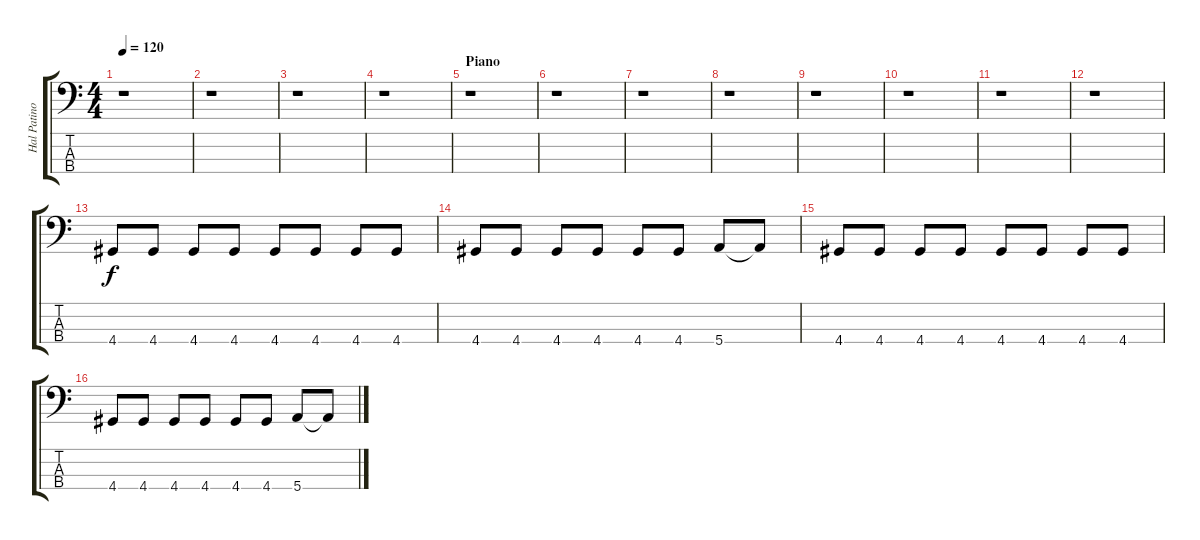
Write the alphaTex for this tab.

\track ("Hal Patino" "Hal Patino") {instrument electricbassfinger}
\staff {score tabs}
\tuning (G2 D2 A1 E1) {hide}
\ts (4 4)
\tempo 120
\clef f4
\ks c
r.1{dy f instrument electricbassfinger} |
r.1 |
r.1 |
r.1 |
\section ("" "Piano")
r.1 |
r.1 |
r.1 |
r.1 |
r.1 |
r.1 |
r.1 |
r.1 |
4.4.8 4.4.8 4.4.8 4.4.8 4.4.8 4.4.8 4.4.8 4.4.8 |
4.4.8 4.4.8 4.4.8 4.4.8 4.4.8 4.4.8 5.4.8 5.4{t}.8 |
4.4.8 4.4.8 4.4.8 4.4.8 4.4.8 4.4.8 4.4.8 4.4.8 |
4.4.8 4.4.8 4.4.8 4.4.8 4.4.8 4.4.8 5.4.8 5.4{t}.8
